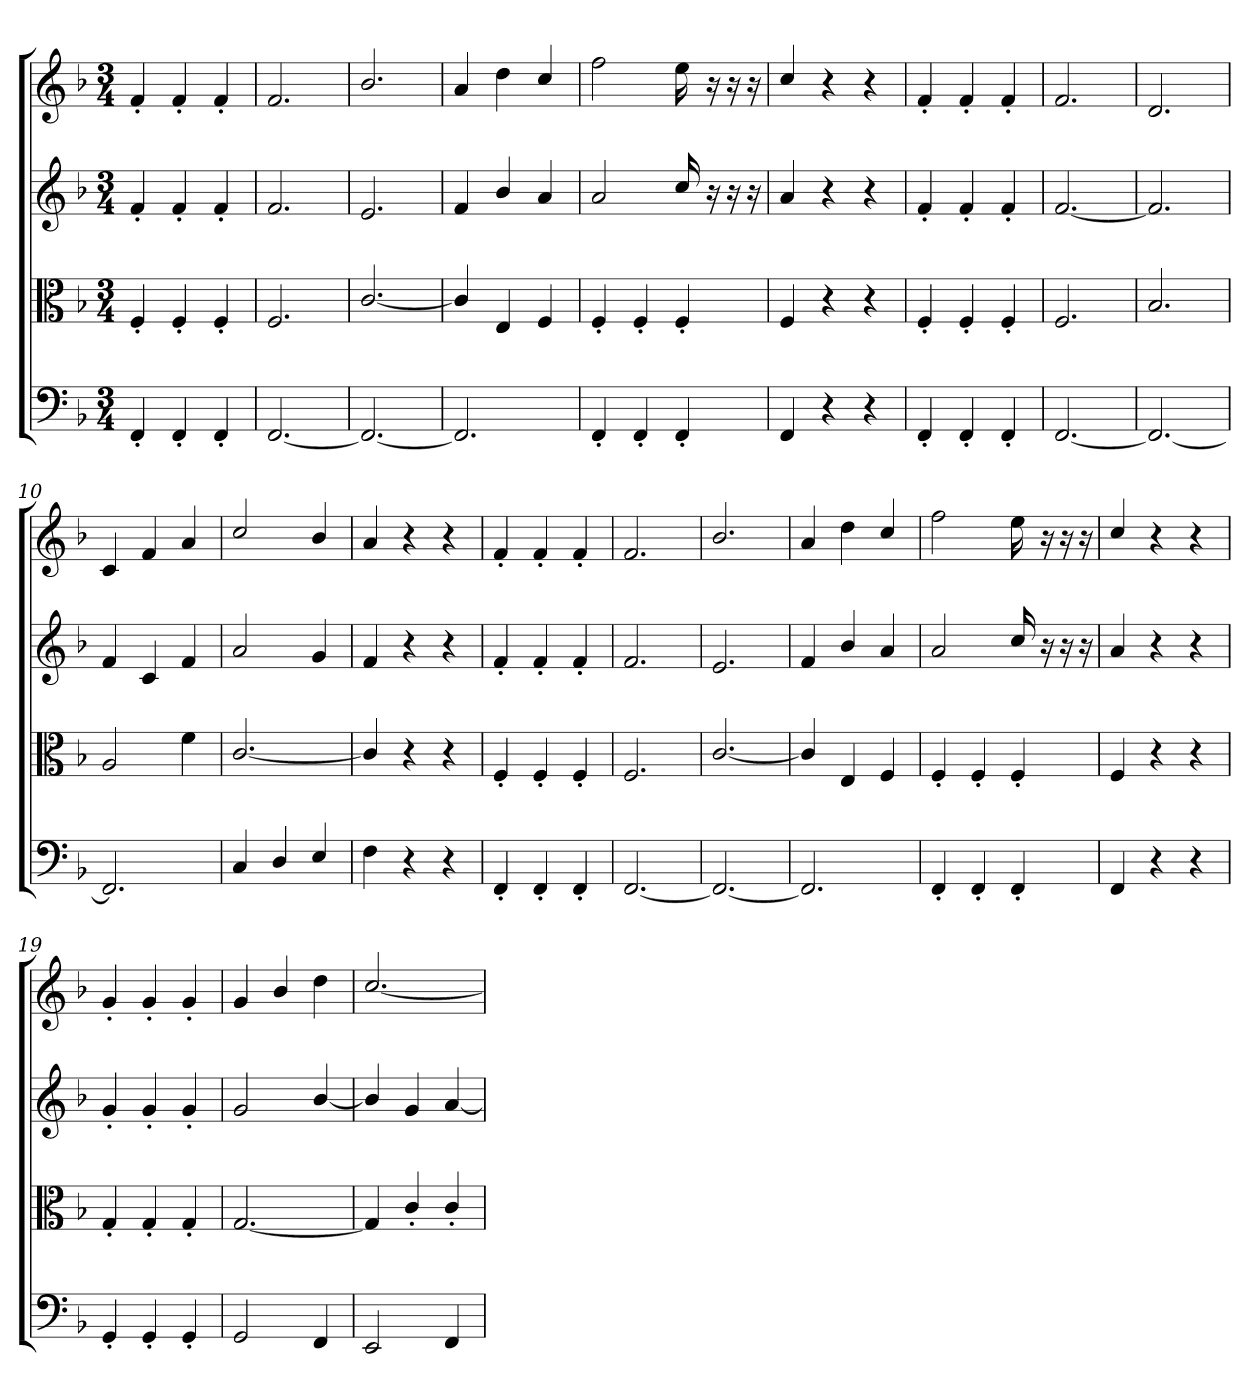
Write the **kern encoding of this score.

**kern	**kern	**kern	**kern
*part4	*part3	*part2	*part1
*staff4	*staff3	*staff2	*staff1
*clefF4	*clefC3	*clefG2	*clefG2
*k[b-]	*k[b-]	*k[b-]	*k[b-]
*F:	*F:	*F:	*F:
*M3/4	*M3/4	*M3/4	*M3/4
=	=	=	=
4FF'/	4F'/	4f'/	4f'/
4FF'/	4F'/	4f'/	4f'/
4FF'/	4F'/	4f'/	4f'/
=2	=2	=2	=2
[2.FF/	2.F/	2.f/	2.f/
=3	=3	=3	=3
2.FF/_	[2.c/	2.e/	2.b-/
=4	=4	=4	=4
2.FF/]	4c/]	4f/	4a/
.	4E/	4b-/	4dd\
.	4F/	4a/	4cc/
=5	=5	=5	=5
4FF'/	4F'/	2a/	2ff\
4FF'/	4F'/	.	.
4FF'/	4F'/	16cc/	16ee\
.	.	16r	16r
.	.	16r	16r
.	.	16r	16r
=6	=6	=6	=6
4FF/	4F/	4a/	4cc/
4r	4r	4r	4r
4r	4r	4r	4r
=7	=7	=7	=7
4FF'/	4F'/	4f'/	4f'/
4FF'/	4F'/	4f'/	4f'/
4FF'/	4F'/	4f'/	4f'/
=8	=8	=8	=8
[2.FF/	2.F/	[2.f/	2.f/
=9	=9	=9	=9
2.FF/_	2.B-/	2.f/]	2.d/
=10	=10	=10	=10
2.FF/]	2A/	4f/	4c/
.	.	4c/	4f/
.	4f\	4f/	4a/
=11	=11	=11	=11
4C/	[2.c/	2a/	2cc/
4D/	.	.	.
4E/	.	4g/	4b-/
=12	=12	=12	=12
4F\	4c/]	4f/	4a/
4r	4r	4r	4r
4r	4r	4r	4r
=13	=13	=13	=13
4FF'/	4F'/	4f'/	4f'/
4FF'/	4F'/	4f'/	4f'/
4FF'/	4F'/	4f'/	4f'/
=14	=14	=14	=14
[2.FF/	2.F/	2.f/	2.f/
=15	=15	=15	=15
2.FF/_	[2.c/	2.e/	2.b-/
=16	=16	=16	=16
2.FF/]	4c/]	4f/	4a/
.	4E/	4b-/	4dd\
.	4F/	4a/	4cc/
=17	=17	=17	=17
4FF'/	4F'/	2a/	2ff\
4FF'/	4F'/	.	.
4FF'/	4F'/	16cc/	16ee\
.	.	16r	16r
.	.	16r	16r
.	.	16r	16r
=18	=18	=18	=18
4FF/	4F/	4a/	4cc/
4r	4r	4r	4r
4r	4r	4r	4r
=19	=19	=19	=19
4GG'/	4G'/	4g'/	4g'/
4GG'/	4G'/	4g'/	4g'/
4GG'/	4G'/	4g'/	4g'/
=20	=20	=20	=20
2GG/	[2.G/	2g/	4g/
.	.	.	4b-/
4FF/	.	[4b-/	4dd\
=21	=21	=21	=21
2EE/	4G/]	4b-/]	[2.cc/
.	4c'/	4g/	.
4FF/	4c'/	[4a/	.
=	=	=	=
*-	*-	*-	*-
